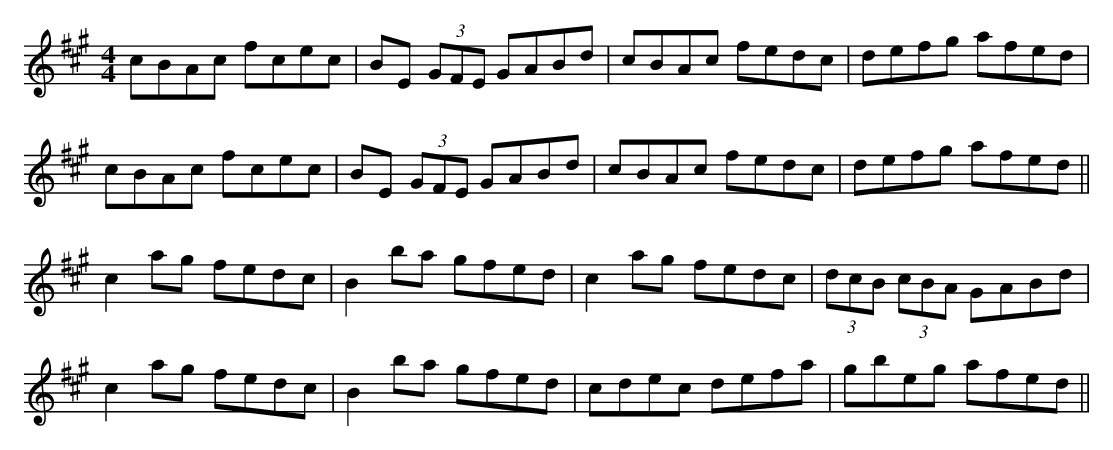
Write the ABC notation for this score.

X:1
M:4/4
K:A
cBAc fcec|BE (3 GFE GABd|cBAc fedc|defg afed|
cBAc fcec|BE (3 GFE GABd|cBAc fedc|defg afed||
c2 ag fedc|B2 ba gfed|c2 ag fedc|(3dcB (3cBA GABd|
c2 ag fedc|B2 ba gfed|cdec defa|gbeg afed||
